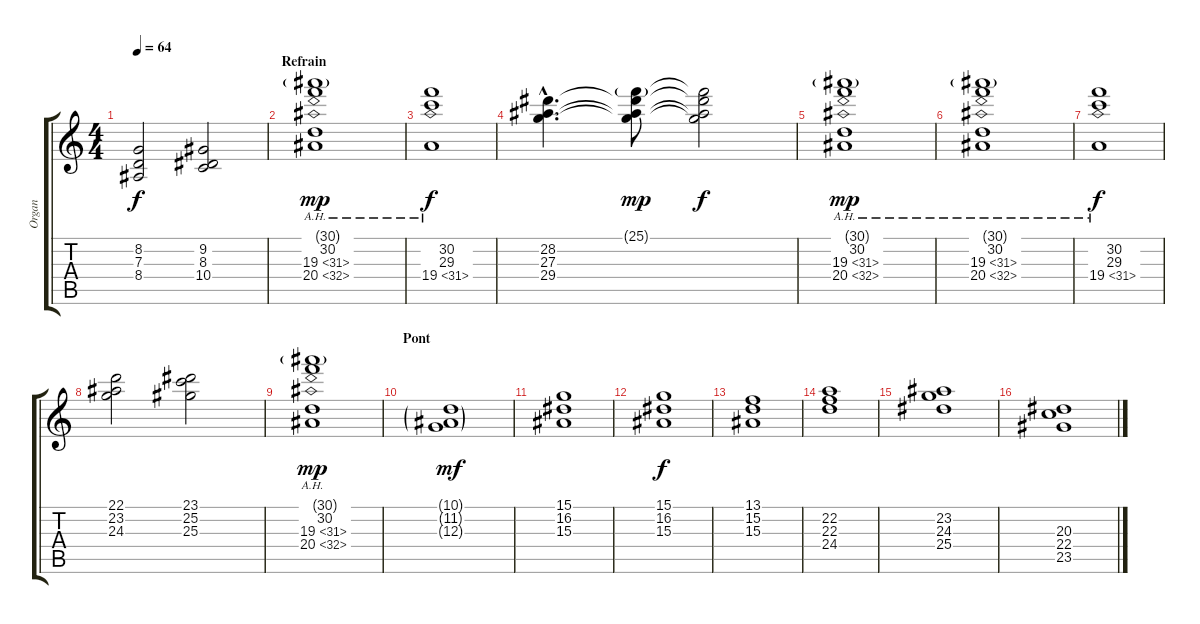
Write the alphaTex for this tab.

\track ("Organ" "Organ") {instrument rockorgan}
\staff {score tabs}
\tuning (E4 B3 G3 D3 A2 E2) {hide}
\ts (4 4)
\tempo 64
\clef g2
\ks c
(8.2 7.3 8.4).2{dy f} (9.2 8.3 10.4).2 |
\section ("" "Refrain")
(30.1{g} 30.2 19.3{ah 12} 20.4{ah 12}).1{dy mp} |
(30.2 29.3 19.4{ah 12}).1{dy f} |
(28.2{hac} 27.3{hac} 29.4{hac}).4{d} (25.1{g} 28.2{t} 27.3{t} 29.4{t}).8{dy mp} (25.1{t} 28.2{t} 27.3{t} 29.4{t}).2{dy f} |
(30.1{g} 30.2 19.3{ah 12} 20.4{ah 12}).1{dy mp} |
(30.1{g} 30.2 19.3{ah 12} 20.4{ah 12}).1 |
(30.2 29.3 19.4{ah 12}).1{dy f} |
(22.1 23.2 24.3).2 (23.1 25.2 25.3).2 |
(30.1{g} 30.2 19.3{ah 12} 20.4{ah 12}).1{dy mp} |
\section ("" "Pont")
(10.1{g} 11.2{g} 12.3{g}).1{dy mf} |
(15.1 16.2 15.3).1 |
(15.1 16.2 15.3).1{dy f} |
(13.1 15.2 15.3).1 |
(22.2 22.3 24.4).1 |
(23.2 24.3 25.4).1 |
(20.3 22.4 23.5).1
